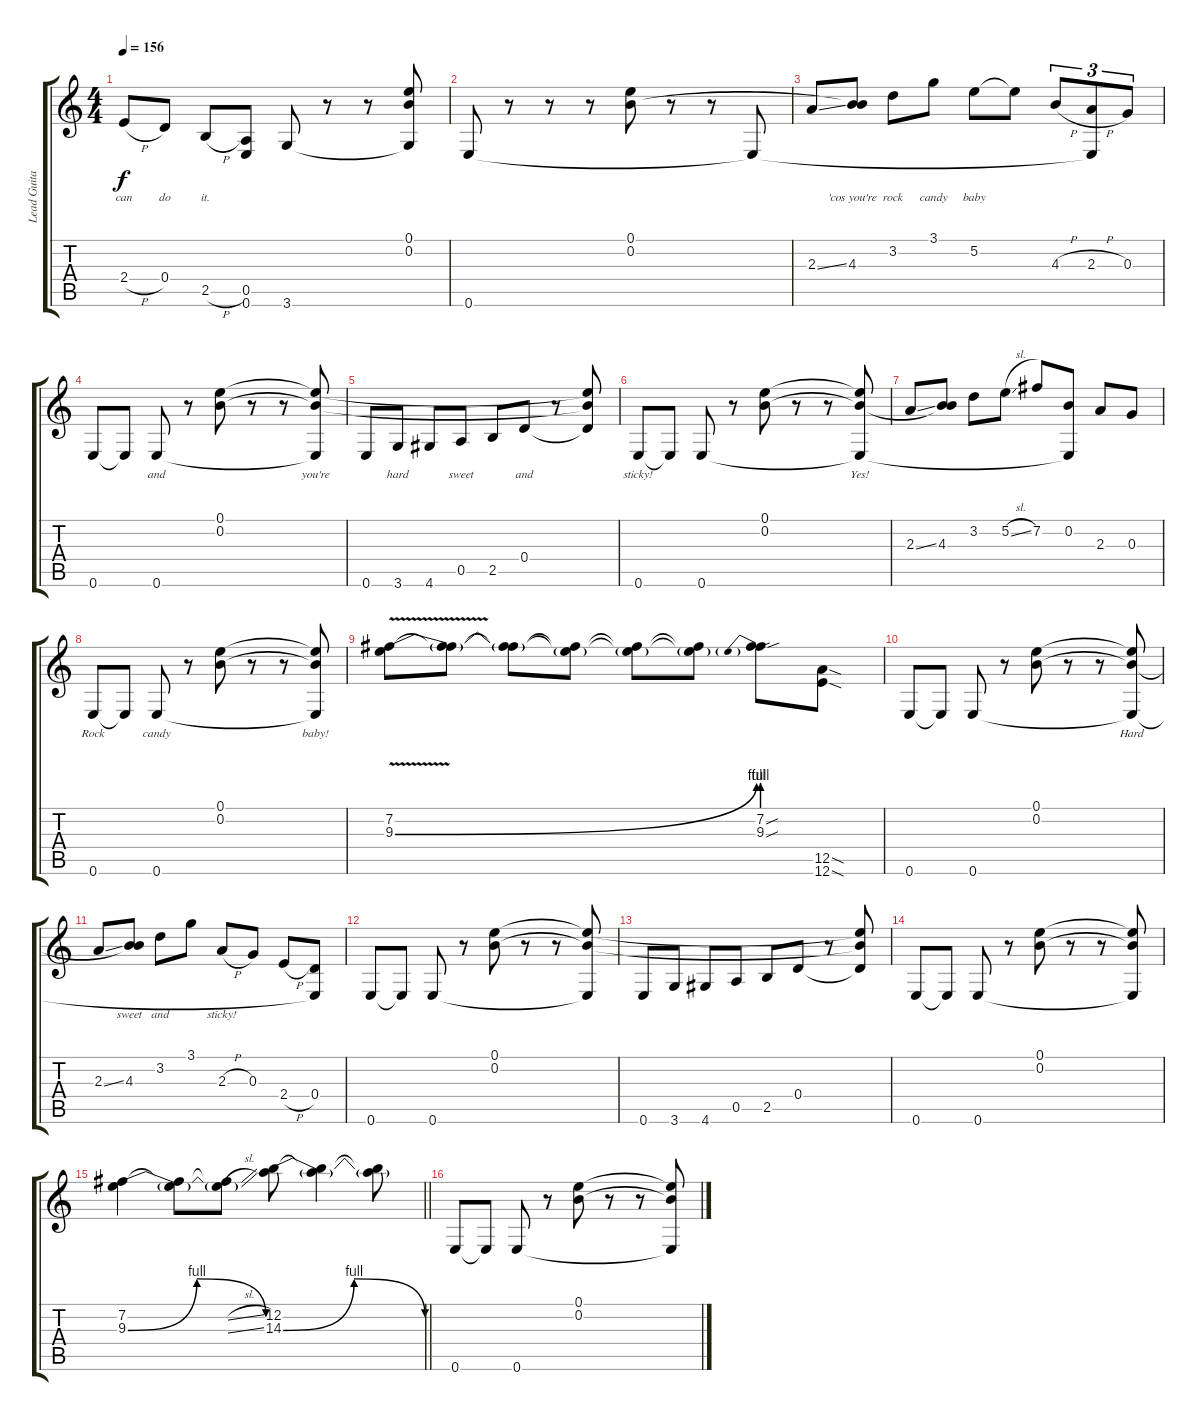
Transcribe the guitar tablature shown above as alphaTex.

\track ("Lead Guitar" "Lead Guita") {instrument overdrivenguitar}
\staff {score tabs}
\tuning (E4 B3 G3 D3 A2 E2) {hide}
\ts (4 4)
\tempo 156
\clef g2
\ks c
2.4{h}.8{lyrics (0 "can") lyrics (1 "") lyrics (2 "") lyrics (3 "") lyrics (4 "") dy f} 0.4.8{lyrics (0 "do") lyrics (1 "") lyrics (2 "") lyrics (3 "") lyrics (4 "")} 2.5{h}.8{lyrics (0 "it.") lyrics (1 "") lyrics (2 "") lyrics (3 "") lyrics (4 "")} (0.5 0.6{t}).8{lyrics (0 "") lyrics (1 "") lyrics (2 "") lyrics (3 "") lyrics (4 "")} 3.6.8{lyrics (0 "") lyrics (1 "") lyrics (2 "") lyrics (3 "") lyrics (4 "")} r.8 r.8 (0.1{t} 0.2{t} 3.6{t}).8{lyrics (0 "") lyrics (1 "") lyrics (2 "") lyrics (3 "") lyrics (4 "")} |
0.6.8{lyrics (0 "") lyrics (1 "") lyrics (2 "") lyrics (3 "") lyrics (4 "")} r.8 r.8 r.8 (0.1 0.2).8{lyrics (0 "") lyrics (1 "") lyrics (2 "") lyrics (3 "") lyrics (4 "")} r.8 r.8 0.6{t}.8{lyrics (0 "") lyrics (1 "") lyrics (2 "") lyrics (3 "") lyrics (4 "")} |
2.3{ss}.8{lyrics (0 "") lyrics (1 "") lyrics (2 "") lyrics (3 "") lyrics (4 "")} (0.2{t} 4.3).8{lyrics (0 "'cos you're") lyrics (1 "") lyrics (2 "") lyrics (3 "") lyrics (4 "")} 3.2.8{lyrics (0 "rock") lyrics (1 "") lyrics (2 "") lyrics (3 "") lyrics (4 "")} 3.1.8{lyrics (0 "candy") lyrics (1 "") lyrics (2 "") lyrics (3 "") lyrics (4 "")} 5.2.8{lyrics (0 "baby") lyrics (1 "") lyrics (2 "") lyrics (3 "") lyrics (4 "")} 5.2{t}.8{lyrics (0 "") lyrics (1 "") lyrics (2 "") lyrics (3 "") lyrics (4 "")} 4.3{h}.8{tu (3 2) lyrics (0 "") lyrics (1 "") lyrics (2 "") lyrics (3 "") lyrics (4 "")} (2.3{h} 0.6{t}).8{tu (3 2) lyrics (0 "") lyrics (1 "") lyrics (2 "") lyrics (3 "") lyrics (4 "")} 0.3.8{tu (3 2) lyrics (0 "") lyrics (1 "") lyrics (2 "") lyrics (3 "") lyrics (4 "")} |
0.6.8{lyrics (0 "") lyrics (1 "") lyrics (2 "") lyrics (3 "") lyrics (4 "")} 0.6{t}.8{lyrics (0 "") lyrics (1 "") lyrics (2 "") lyrics (3 "") lyrics (4 "")} 0.6.8{lyrics (0 "and") lyrics (1 "") lyrics (2 "") lyrics (3 "") lyrics (4 "")} r.8 (0.1 0.2).8{lyrics (0 "") lyrics (1 "") lyrics (2 "") lyrics (3 "") lyrics (4 "")} r.8 r.8 (0.1{t} 0.2{t} 0.6{t}).8{lyrics (0 "you're") lyrics (1 "") lyrics (2 "") lyrics (3 "") lyrics (4 "")} |
0.6.8{lyrics (0 "") lyrics (1 "") lyrics (2 "") lyrics (3 "") lyrics (4 "")} 3.6.8{lyrics (0 "hard") lyrics (1 "") lyrics (2 "") lyrics (3 "") lyrics (4 "")} 4.6.8{lyrics (0 "") lyrics (1 "") lyrics (2 "") lyrics (3 "") lyrics (4 "")} 0.5.8{lyrics (0 "sweet") lyrics (1 "") lyrics (2 "") lyrics (3 "") lyrics (4 "")} 2.5.8{lyrics (0 "") lyrics (1 "") lyrics (2 "") lyrics (3 "") lyrics (4 "")} 0.4.8{lyrics (0 "and") lyrics (1 "") lyrics (2 "") lyrics (3 "") lyrics (4 "")} r.8 (0.1{t} 0.2{t} 0.4{t}).8{lyrics (0 "") lyrics (1 "") lyrics (2 "") lyrics (3 "") lyrics (4 "")} |
0.6.8{lyrics (0 "sticky!") lyrics (1 "") lyrics (2 "") lyrics (3 "") lyrics (4 "")} 0.6{t}.8{lyrics (0 "") lyrics (1 "") lyrics (2 "") lyrics (3 "") lyrics (4 "")} 0.6.8{lyrics (0 "") lyrics (1 "") lyrics (2 "") lyrics (3 "") lyrics (4 "")} r.8 (0.1 0.2).8{lyrics (0 "") lyrics (1 "") lyrics (2 "") lyrics (3 "") lyrics (4 "")} r.8 r.8 (0.1{t} 0.2{t} 0.6{t}).8{lyrics (0 "Yes!") lyrics (1 "") lyrics (2 "") lyrics (3 "") lyrics (4 "")} |
2.3{ss}.8{lyrics (0 "") lyrics (1 "") lyrics (2 "") lyrics (3 "") lyrics (4 "")} (0.2{t} 4.3).8{lyrics (0 "") lyrics (1 "") lyrics (2 "") lyrics (3 "") lyrics (4 "")} 3.2.8{lyrics (0 "") lyrics (1 "") lyrics (2 "") lyrics (3 "") lyrics (4 "")} 5.2{sl}.8{lyrics (0 "") lyrics (1 "") lyrics (2 "") lyrics (3 "") lyrics (4 "")} 7.2.8{lyrics (0 "") lyrics (1 "") lyrics (2 "") lyrics (3 "") lyrics (4 "")} (0.2 0.6{t}).8{lyrics (0 "") lyrics (1 "") lyrics (2 "") lyrics (3 "") lyrics (4 "")} 2.3.8{lyrics (0 "") lyrics (1 "") lyrics (2 "") lyrics (3 "") lyrics (4 "")} 0.3.8{lyrics (0 "") lyrics (1 "") lyrics (2 "") lyrics (3 "") lyrics (4 "")} |
0.6.8{lyrics (0 "Rock") lyrics (1 "") lyrics (2 "") lyrics (3 "") lyrics (4 "")} 0.6{t}.8{lyrics (0 "") lyrics (1 "") lyrics (2 "") lyrics (3 "") lyrics (4 "")} 0.6.8{lyrics (0 "candy") lyrics (1 "") lyrics (2 "") lyrics (3 "") lyrics (4 "")} r.8 (0.1 0.2).8{lyrics (0 "") lyrics (1 "") lyrics (2 "") lyrics (3 "") lyrics (4 "")} r.8 r.8 (0.1{t} 0.2{t} 0.6{t}).8{lyrics (0 "baby!") lyrics (1 "") lyrics (2 "") lyrics (3 "") lyrics (4 "")} |
(7.2 9.3{be (bend 0 0 60 4) v}).8{lyrics (0 "") lyrics (1 "") lyrics (2 "") lyrics (3 "") lyrics (4 "")} (7.2{t} 9.3{t}).8{lyrics (0 "") lyrics (1 "") lyrics (2 "") lyrics (3 "") lyrics (4 "")} (7.2{t} 9.3{t}).8{lyrics (0 "") lyrics (1 "") lyrics (2 "") lyrics (3 "") lyrics (4 "")} (7.2{t} 9.3{t}).8{lyrics (0 "") lyrics (1 "") lyrics (2 "") lyrics (3 "") lyrics (4 "")} (7.2{t} 9.3{t}).8{lyrics (0 "") lyrics (1 "") lyrics (2 "") lyrics (3 "") lyrics (4 "")} (7.2{t} 9.3{t}).8{lyrics (0 "") lyrics (1 "") lyrics (2 "") lyrics (3 "") lyrics (4 "")} (7.2{sou} 9.3{be (prebend 0 4 60 4) sou}).8{lyrics (0 "") lyrics (1 "") lyrics (2 "") lyrics (3 "") lyrics (4 "")} (12.5{sod} 12.6{sod}).8{lyrics (0 "") lyrics (1 "") lyrics (2 "") lyrics (3 "") lyrics (4 "")} |
0.6.8{lyrics (0 "") lyrics (1 "") lyrics (2 "") lyrics (3 "") lyrics (4 "")} 0.6{t}.8{lyrics (0 "") lyrics (1 "") lyrics (2 "") lyrics (3 "") lyrics (4 "")} 0.6.8{lyrics (0 "") lyrics (1 "") lyrics (2 "") lyrics (3 "") lyrics (4 "")} r.8 (0.1 0.2).8{lyrics (0 "") lyrics (1 "") lyrics (2 "") lyrics (3 "") lyrics (4 "")} r.8 r.8 (0.1{t} 0.2{t} 0.6{t}).8{lyrics (0 "Hard") lyrics (1 "") lyrics (2 "") lyrics (3 "") lyrics (4 "")} |
2.3{ss}.8{lyrics (0 "") lyrics (1 "") lyrics (2 "") lyrics (3 "") lyrics (4 "")} (0.2{t} 4.3).8{lyrics (0 "sweet") lyrics (1 "") lyrics (2 "") lyrics (3 "") lyrics (4 "")} 3.2.8{lyrics (0 "and") lyrics (1 "") lyrics (2 "") lyrics (3 "") lyrics (4 "")} 3.1.8{lyrics (0 "") lyrics (1 "") lyrics (2 "") lyrics (3 "") lyrics (4 "")} 2.3{h}.8{lyrics (0 "sticky!") lyrics (1 "") lyrics (2 "") lyrics (3 "") lyrics (4 "")} 0.3.8 2.4{h}.8 (0.4 0.6{t}).8 |
0.6.8 0.6{t}.8 0.6.8 r.8 (0.1 0.2).8 r.8 r.8 (0.1{t} 0.2{t} 0.6{t}).8 |
0.6.8 3.6.8 4.6.8 0.5.8 2.5.8 0.4.8 r.8 (0.1{t} 0.2{t} 0.4{t}).8 |
0.6.8 0.6{t}.8 0.6.8 r.8 (0.1 0.2).8 r.8 r.8 (0.1{t} 0.2{t} 0.6{t}).8 |
\barLineRight lightlight
(7.2 9.3{be (bendrelease 0 0 15 4 45 4 60 0)}).4 (7.2{t} 9.3{t}).8 (7.2{sl t} 9.3{sl t}).8 (12.2 14.3{be (bendrelease 0 0 15 4 45 4 60 0)}).8 (12.2{t} 14.3{t}).4 (12.2{t} 14.3{t}).8 |
0.6.8 0.6{t}.8 0.6.8 r.8 (0.1 0.2).8 r.8 r.8 (0.1{t} 0.2{t} 0.6{t}).8
